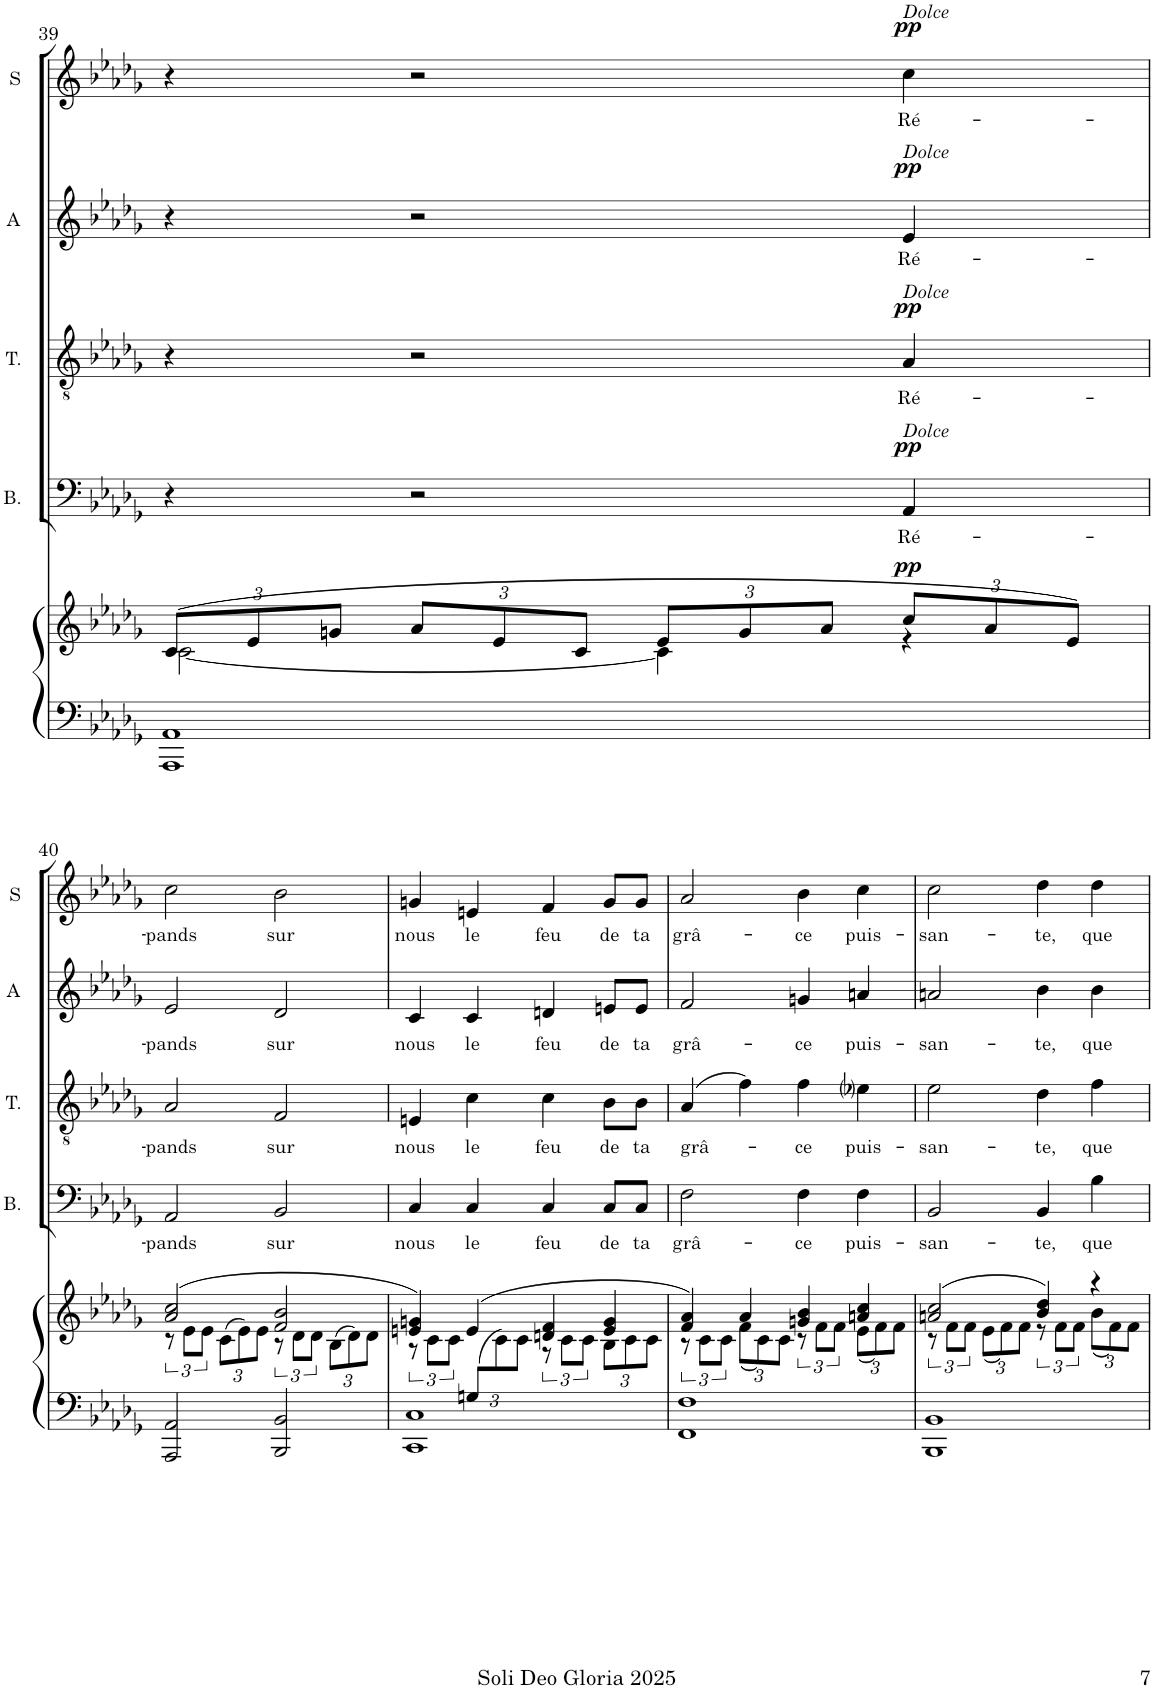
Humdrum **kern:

**kern	**kern	**dynam	**kern	**text	**dynam	**kern	**text	**dynam	**kern	**text	**dynam	**kern	**text	**dynam
*part5	*part5	*part5	*part4	*part4	*part4	*part3	*part3	*part3	*part2	*part2	*part2	*part1	*part1	*part1
*staff6	*staff5	*staff5/6	*staff4	*staff4	*staff4	*staff3	*staff3	*staff3	*staff2	*staff2	*staff2	*staff1	*staff1	*staff1
*I"Organ or Piano	*	*	*I"Basse	*	*	*I"Ténor	*	*	*I"Alto	*	*	*I"Soprano	*	*
*	*	*	*I'B.	*	*	*I'T.	*	*	*I'A	*	*	*I'S	*	*
!!LO:PB:g=z
*clefF4	*clefG2	*	*clefF4	*	*	*clefGv2	*	*	*clefG2	*	*	*clefG2	*	*
*k[b-e-a-d-g-]	*k[b-e-a-d-g-]	*	*k[b-e-a-d-g-]	*	*	*k[b-e-a-d-g-]	*	*	*k[b-e-a-d-g-]	*	*	*k[b-e-a-d-g-]	*	*
*M4/4	*M4/4	*	*M4/4	*	*	*M4/4	*	*	*M4/4	*	*	*M4/4	*	*
*met(c)	*met(c)	*	*met(c)	*	*	*met(c)	*	*	*met(c)	*	*	*met(c)	*	*
*	*Xbrackettup	*	*	*	*	*	*	*	*	*	*	*	*	*
=39	=39	=39	=39	=39	=39	=39	=39	=39	=39	=39	=39	=39	=39	=39
*	*^	*	*	*	*	*	*	*	*	*	*	*	*	*
1AAA- 1AA-	(>12c/L	[2c\	.	4r	.	.	4r	.	.	4r	.	.	4r	.	.
.	12e-/	.	.	.	.	.	.	.	.	.	.	.	.	.	.
.	12gn/J	.	.	.	.	.	.	.	.	.	.	.	.	.	.
.	12a-/L	.	.	2r	.	.	2r	.	.	2r	.	.	2r	.	.
.	12e-/	.	.	.	.	.	.	.	.	.	.	.	.	.	.
.	12c/J	.	.	.	.	.	.	.	.	.	.	.	.	.	.
.	12e-/L	4c\]	.	.	.	.	.	.	.	.	.	.	.	.	.
.	12g/	.	.	.	.	.	.	.	.	.	.	.	.	.	.
.	12a-/J	.	.	.	.	.	.	.	.	.	.	.	.	.	.
!	!	!	!	!	!	!	!	!	!	!	!	!	!LO:TX:a:i:t=Dolce	!	!
!	!	!	!	!	!	!	!	!	!	!LO:TX:a:i:t=Dolce	!	!	!	!	!
!	!	!	!	!	!	!	!LO:TX:a:i:t=Dolce	!	!	!	!	!	!	!	!
!	!	!	!	!LO:TX:a:i:t=Dolce	!	!	!	!	!	!	!	!	!	!	!
!	!	!	!LO:DY:a	!	!LO:LY:b	!LO:DY:a	!	!LO:LY:b	!LO:DY:a	!	!LO:LY:b	!LO:DY:a	!	!LO:LY:b	!LO:DY:a
.	12cc/L	4r	pp	4AA-/	Ré-	pp	4A-/	Ré-	pp	4e-/	Ré-	pp	4cc\	Ré-	pp
.	12a-/	.	.	.	.	.	.	.	.	.	.	.	.	.	.
.	12e-/J)	.	.	.	.	.	.	.	.	.	.	.	.	.	.
!!LO:LB:g=z
=40	=40	=40	=40	=40	=40	=40	=40	=40	=40	=40	=40	=40	=40	=40	=40
*	*	*brackettup	*	*	*	*	*	*	*	*	*	*	*	*	*
!	!	!	!	!	!LO:LY:b	!	!	!LO:LY:b	!	!	!LO:LY:b	!	!	!LO:LY:b	!
2AAA-/ 2AA-/	(>2a-/ 2cc/	12r	.	2AA-/	-pands	.	2A-/	-pands	.	2e-/	-pands	.	2cc\	-pands	.
.	.	12e-\L	.	.	.	.	.	.	.	.	.	.	.	.	.
.	.	12e-\J	.	.	.	.	.	.	.	.	.	.	.	.	.
*	*	*Xbrackettup	*	*	*	*	*	*	*	*	*	*	*	*	*
.	.	(>12c\L	.	.	.	.	.	.	.	.	.	.	.	.	.
.	.	12e-\)	.	.	.	.	.	.	.	.	.	.	.	.	.
.	.	12e-\J	.	.	.	.	.	.	.	.	.	.	.	.	.
*	*	*brackettup	*	*	*	*	*	*	*	*	*	*	*	*	*
!	!	!	!	!	!LO:LY:b	!	!	!LO:LY:b	!	!	!LO:LY:b	!	!	!LO:LY:b	!
2BBB-/ 2BB-/	2f/ 2b-/	12r	.	2BB-/	sur	.	2F/	sur	.	2d-/	sur	.	2b-\	sur	.
.	.	12d-\L	.	.	.	.	.	.	.	.	.	.	.	.	.
.	.	12d-\J	.	.	.	.	.	.	.	.	.	.	.	.	.
*	*	*Xbrackettup	*	*	*	*	*	*	*	*	*	*	*	*	*
.	.	(>12B-\L	.	.	.	.	.	.	.	.	.	.	.	.	.
.	.	12d-\)	.	.	.	.	.	.	.	.	.	.	.	.	.
.	.	12d-\J	.	.	.	.	.	.	.	.	.	.	.	.	.
=41	=41	=41	=41	=41	=41	=41	=41	=41	=41	=41	=41	=41	=41	=41	=41
*^	*	*	*	*	*	*	*	*	*	*	*	*	*	*	*
*	*	*	*brackettup	*	*	*	*	*	*	*	*	*	*	*	*	*
!	!	!	!	!	!	!LO:LY:b	!	!	!LO:LY:b	!	!	!LO:LY:b	!	!	!LO:LY:b	!
4ryy	1CC 1C	4en/ 4gn/)	12r	.	4C/	nous	.	4En/	nous	.	4c/	nous	.	4gn/	nous	.
.	.	.	12c\L	.	.	.	.	.	.	.	.	.	.	.	.	.
.	.	.	12c\J	.	.	.	.	.	.	.	.	.	.	.	.	.
*Xbrackettup	*	*	*	*	*	*	*	*	*	*	*	*	*	*	*	*
!	!	!	!	!	!	!LO:LY:b	!	!	!LO:LY:b	!	!	!LO:LY:b	!	!	!LO:LY:b	!
(>12Gn/L	.	(>4e/	12ryy	.	4C/	le	.	4c\	le	.	4c/	le	.	4en/	le	.
3%2ryy	.	.	12c\)	.	.	.	.	.	.	.	.	.	.	.	.	.
.	.	.	12c\J	.	.	.	.	.	.	.	.	.	.	.	.	.
!	!	!	!	!	!	!LO:LY:b	!	!	!LO:LY:b	!	!	!LO:LY:b	!	!	!LO:LY:b	!
.	.	4dn/ 4f/	12r	.	4C/	feu	.	4c\	feu	.	4dn/	feu	.	4f/	feu	.
.	.	.	12c\L	.	.	.	.	.	.	.	.	.	.	.	.	.
.	.	.	12c\J	.	.	.	.	.	.	.	.	.	.	.	.	.
*	*	*	*Xbrackettup	*	*	*	*	*	*	*	*	*	*	*	*	*
!	!	!	!	!	!	!LO:LY:b	!	!	!LO:LY:b	!	!	!LO:LY:b	!	!	!LO:LY:b	!
.	.	4e/ 4g/	12B-\L	.	8C/L	de	.	8B-\L	de	.	8en/L	de	.	8g/L	de	.
.	.	.	12c\	.	.	.	.	.	.	.	.	.	.	.	.	.
!	!	!	!	!	!	!LO:LY:b	!	!	!LO:LY:b	!	!	!LO:LY:b	!	!	!LO:LY:b	!
.	.	.	.	.	8C/J	ta	.	8B-\J	ta	.	8e/J	ta	.	8g/J	ta	.
.	.	.	12c\J	.	.	.	.	.	.	.	.	.	.	.	.	.
*v	*v	*	*	*	*	*	*	*	*	*	*	*	*	*	*	*
=42	=42	=42	=42	=42	=42	=42	=42	=42	=42	=42	=42	=42	=42	=42	=42
*	*	*brackettup	*	*	*	*	*	*	*	*	*	*	*	*	*
!	!	!	!	!	!LO:LY:b	!	!	!LO:LY:b	!	!	!LO:LY:b	!	!	!LO:LY:b	!
1FF 1F	4f/ 4a-/)	12r	.	2F\	grâ-	.	(>4A-/	grâ-	.	2f/	grâ-	.	2a-/	grâ-	.
.	.	12c\L	.	.	.	.	.	.	.	.	.	.	.	.	.
.	.	12c\J	.	.	.	.	.	.	.	.	.	.	.	.	.
*	*	*Xbrackettup	*	*	*	*	*	*	*	*	*	*	*	*	*
.	4a-/	(<12f\L	.	.	.	.	4f\)	.	.	.	.	.	.	.	.
.	.	12c\)	.	.	.	.	.	.	.	.	.	.	.	.	.
.	.	12c\J	.	.	.	.	.	.	.	.	.	.	.	.	.
*	*	*brackettup	*	*	*	*	*	*	*	*	*	*	*	*	*
!	!	!	!	!	!LO:LY:b	!	!	!LO:LY:b	!	!	!LO:LY:b	!	!	!LO:LY:b	!
.	4gn/ 4b-/	12r	.	4F\	-ce	.	4f\	-ce	.	4gn/	-ce	.	4b-\	-ce	.
.	.	12f\L	.	.	.	.	.	.	.	.	.	.	.	.	.
.	.	12f\J	.	.	.	.	.	.	.	.	.	.	.	.	.
*	*	*Xbrackettup	*	*	*	*	*	*	*	*	*	*	*	*	*
!	!	!	!	!	!LO:LY:b	!	!	!LO:LY:b	!	!	!LO:LY:b	!	!	!LO:LY:b	!
.	4an/ 4cc/	(<12e-\L	.	4F\	puis-	.	4e-i\	puis-	.	4an/	puis-	.	4cc\	puis-	.
.	.	12f\)	.	.	.	.	.	.	.	.	.	.	.	.	.
.	.	12f\J	.	.	.	.	.	.	.	.	.	.	.	.	.
=43	=43	=43	=43	=43	=43	=43	=43	=43	=43	=43	=43	=43	=43	=43	=43
*	*	*brackettup	*	*	*	*	*	*	*	*	*	*	*	*	*
!	!	!	!	!	!LO:LY:b	!	!	!LO:LY:b	!	!	!LO:LY:b	!	!	!LO:LY:b	!
1BBB- 1BB-	(>2an/ 2cc/	12r	.	2BB-/	-san-	.	2e-\	-san-	.	2an/	-san-	.	2cc\	-san-	.
.	.	12f\L	.	.	.	.	.	.	.	.	.	.	.	.	.
.	.	12f\J	.	.	.	.	.	.	.	.	.	.	.	.	.
*	*	*Xbrackettup	*	*	*	*	*	*	*	*	*	*	*	*	*
.	.	(<12e-\L	.	.	.	.	.	.	.	.	.	.	.	.	.
.	.	12f\)	.	.	.	.	.	.	.	.	.	.	.	.	.
.	.	12f\J	.	.	.	.	.	.	.	.	.	.	.	.	.
*	*	*brackettup	*	*	*	*	*	*	*	*	*	*	*	*	*
!	!	!	!	!	!LO:LY:b	!	!	!LO:LY:b	!	!	!LO:LY:b	!	!	!LO:LY:b	!
.	4b-/ 4dd-/)	12r	.	4BB-/	-te,	.	4d-\	-te,	.	4b-\	-te,	.	4dd-\	-te,	.
.	.	12f\L	.	.	.	.	.	.	.	.	.	.	.	.	.
.	.	12f\J	.	.	.	.	.	.	.	.	.	.	.	.	.
*	*	*Xbrackettup	*	*	*	*	*	*	*	*	*	*	*	*	*
!	!	!	!	!	!LO:LY:b	!	!	!LO:LY:b	!	!	!LO:LY:b	!	!	!LO:LY:b	!
.	4r	(<12b-\L	.	4B-\	que	.	4f\	que	.	4b-\	que	.	4dd-\	que	.
.	.	12f\)	.	.	.	.	.	.	.	.	.	.	.	.	.
.	.	12f\J	.	.	.	.	.	.	.	.	.	.	.	.	.
*	*v	*v	*	*	*	*	*	*	*	*	*	*	*	*	*
=	=	=	=	=	=	=	=	=	=	=	=	=	=	=
*-	*-	*-	*-	*-	*-	*-	*-	*-	*-	*-	*-	*-	*-	*-
